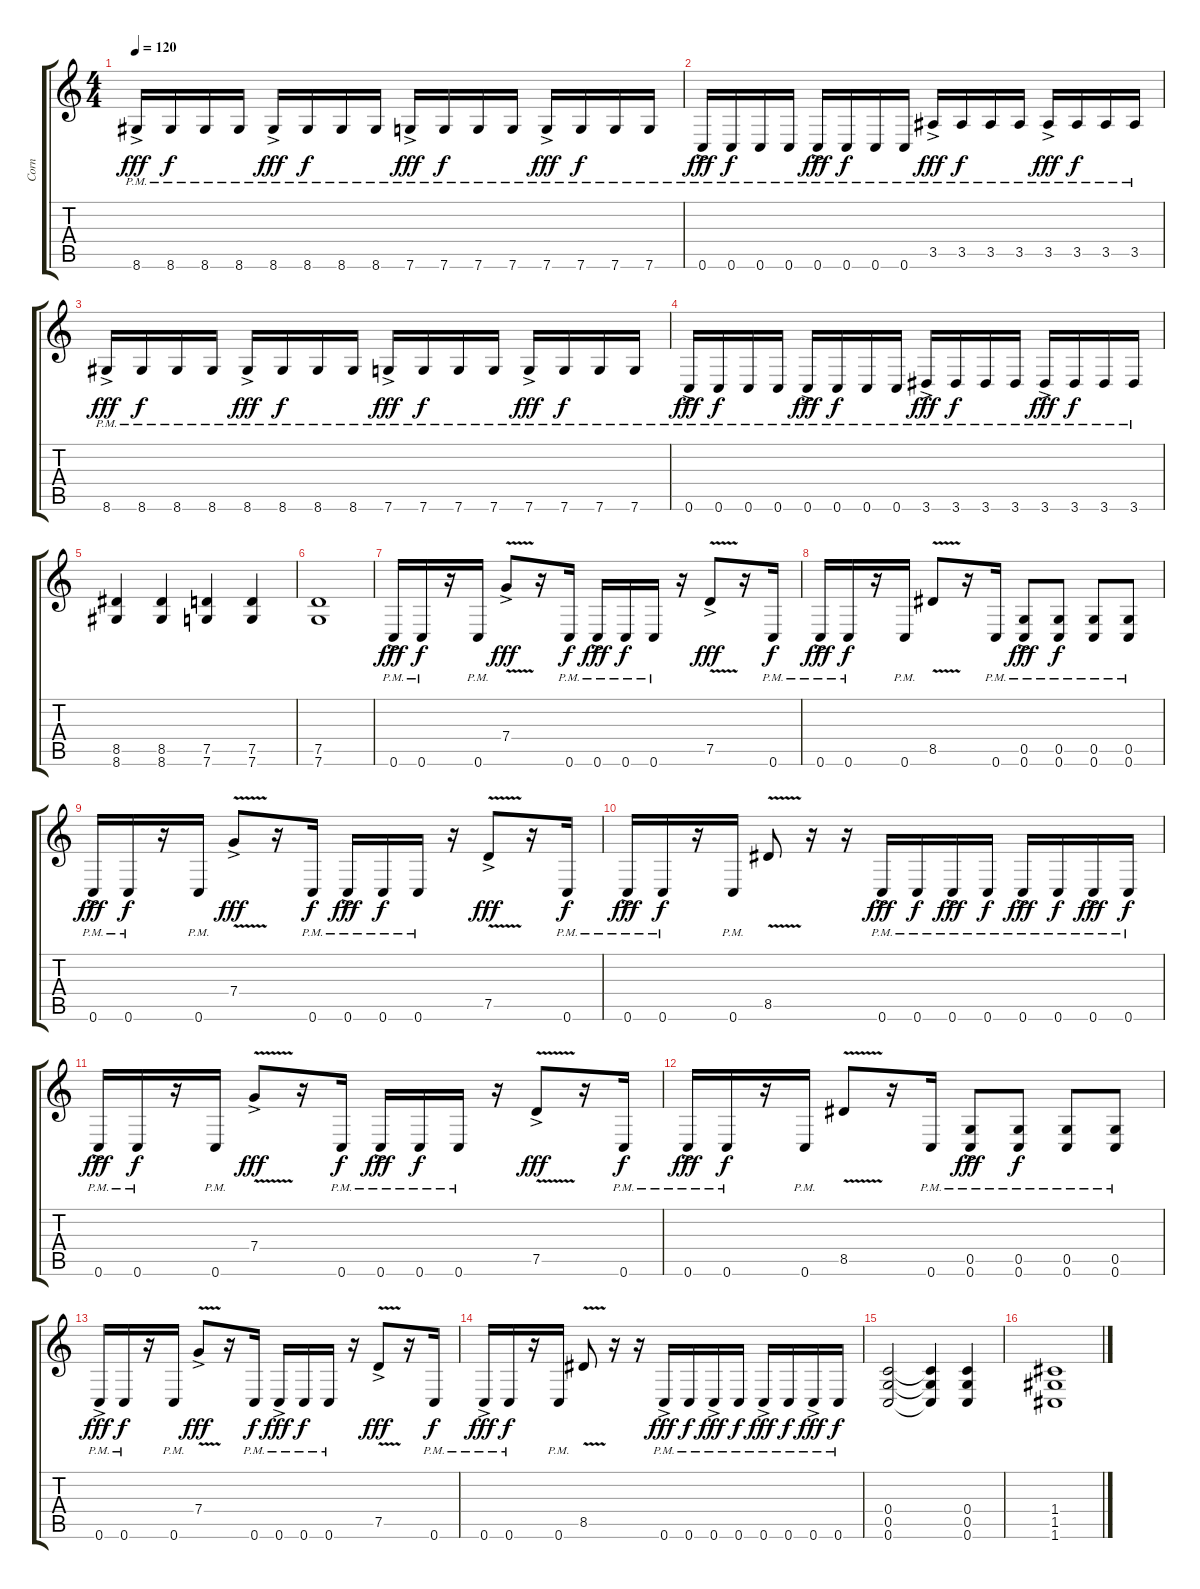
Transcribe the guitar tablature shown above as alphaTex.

\track ("Corn" "Corn") {instrument distortionguitar}
\staff {score tabs}
\tuning (D4 A3 F3 C3 G2 C2) {hide}
\ts (4 4)
\tempo 120
\clef g2
\ks c
8.6{ac pm}.16{dy fff} 8.6{pm}.16{dy f} 8.6{pm}.16 8.6{pm}.16 8.6{ac pm}.16{dy fff} 8.6{pm}.16{dy f} 8.6{pm}.16 8.6{pm}.16 7.6{ac pm}.16{dy fff} 7.6{pm}.16{dy f} 7.6{pm}.16 7.6{pm}.16 7.6{ac pm}.16{dy fff} 7.6{pm}.16{dy f} 7.6{pm}.16 7.6{pm}.16 |
0.6{ac pm}.16{dy fff} 0.6{pm}.16{dy f} 0.6{pm}.16 0.6{pm}.16 0.6{ac pm}.16{dy fff} 0.6{pm}.16{dy f} 0.6{pm}.16 0.6{pm}.16 3.5{ac pm}.16{dy fff} 3.5{pm}.16{dy f} 3.5{pm}.16 3.5{pm}.16 3.5{ac pm}.16{dy fff} 3.5{pm}.16{dy f} 3.5{pm}.16 3.5{pm}.16 |
8.6{ac pm}.16{dy fff} 8.6{pm}.16{dy f} 8.6{pm}.16 8.6{pm}.16 8.6{ac pm}.16{dy fff} 8.6{pm}.16{dy f} 8.6{pm}.16 8.6{pm}.16 7.6{ac pm}.16{dy fff} 7.6{pm}.16{dy f} 7.6{pm}.16 7.6{pm}.16 7.6{ac pm}.16{dy fff} 7.6{pm}.16{dy f} 7.6{pm}.16 7.6{pm}.16 |
0.6{ac pm}.16{dy fff} 0.6{pm}.16{dy f} 0.6{pm}.16 0.6{pm}.16 0.6{ac pm}.16{dy fff} 0.6{pm}.16{dy f} 0.6{pm}.16 0.6{pm}.16 3.6{ac pm}.16{dy fff} 3.6{pm}.16{dy f} 3.6{pm}.16 3.6{pm}.16 3.6{ac pm}.16{dy fff} 3.6{pm}.16{dy f} 3.6{pm}.16 3.6{pm}.16 |
(8.5 8.6).4 (8.5 8.6).4 (7.5 7.6).4 (7.5 7.6).4 |
(7.5 7.6).1 |
0.6{ac pm}.16{dy fff} 0.6{pm}.16{dy f} r.16 0.6{pm}.16 7.4{v ac}.8{dy fff} r.16 0.6{pm}.16{dy f} 0.6{ac pm}.16{dy fff} 0.6{pm}.16{dy f} 0.6{pm}.16 r.16 7.5{v ac}.8{dy fff} r.16 0.6{pm}.16{dy f} |
0.6{ac pm}.16{dy fff} 0.6{pm}.16{dy f} r.16 0.6{pm}.16 8.5{v}.8 r.16 0.6{pm}.16 (0.5{ac pm} 0.6).8{dy fff} (0.5{pm} 0.6).8{dy f} (0.5{pm} 0.6).8 (0.5{pm} 0.6).8 |
0.6{ac pm}.16{dy fff} 0.6{pm}.16{dy f} r.16 0.6{pm}.16 7.4{v ac}.8{dy fff} r.16 0.6{pm}.16{dy f} 0.6{ac pm}.16{dy fff} 0.6{pm}.16{dy f} 0.6{pm}.16 r.16 7.5{v ac}.8{dy fff} r.16 0.6{pm}.16{dy f} |
0.6{ac pm}.16{dy fff} 0.6{pm}.16{dy f} r.16 0.6{pm}.16 8.5{v}.8 r.16 r.16 0.6{ac pm}.16{dy fff} 0.6{pm}.16{dy f} 0.6{ac pm}.16{dy fff} 0.6{pm}.16{dy f} 0.6{ac pm}.16{dy fff} 0.6{pm}.16{dy f} 0.6{ac pm}.16{dy fff} 0.6{pm}.16{dy f} |
0.6{ac pm}.16{dy fff} 0.6{pm}.16{dy f} r.16 0.6{pm}.16 7.4{v ac}.8{dy fff} r.16 0.6{pm}.16{dy f} 0.6{ac pm}.16{dy fff} 0.6{pm}.16{dy f} 0.6{pm}.16 r.16 7.5{v ac}.8{dy fff} r.16 0.6{pm}.16{dy f} |
0.6{ac pm}.16{dy fff} 0.6{pm}.16{dy f} r.16 0.6{pm}.16 8.5{v}.8 r.16 0.6{pm}.16 (0.5{ac pm} 0.6).8{dy fff} (0.5{pm} 0.6).8{dy f} (0.5{pm} 0.6).8 (0.5{pm} 0.6).8 |
0.6{ac pm}.16{dy fff} 0.6{pm}.16{dy f} r.16 0.6{pm}.16 7.4{v ac}.8{dy fff} r.16 0.6{pm}.16{dy f} 0.6{ac pm}.16{dy fff} 0.6{pm}.16{dy f} 0.6{pm}.16 r.16 7.5{v ac}.8{dy fff} r.16 0.6{pm}.16{dy f} |
0.6{ac pm}.16{dy fff} 0.6{pm}.16{dy f} r.16 0.6{pm}.16 8.5{v}.8 r.16 r.16 0.6{ac pm}.16{dy fff} 0.6{pm}.16{dy f} 0.6{ac pm}.16{dy fff} 0.6{pm}.16{dy f} 0.6{ac pm}.16{dy fff} 0.6{pm}.16{dy f} 0.6{ac pm}.16{dy fff} 0.6{pm}.16{dy f} |
(0.4 0.5 0.6).2 (0.4{t} 0.5{t} 0.6{t}).4 (0.4 0.5 0.6).4 |
(1.4 1.5 1.6).1
